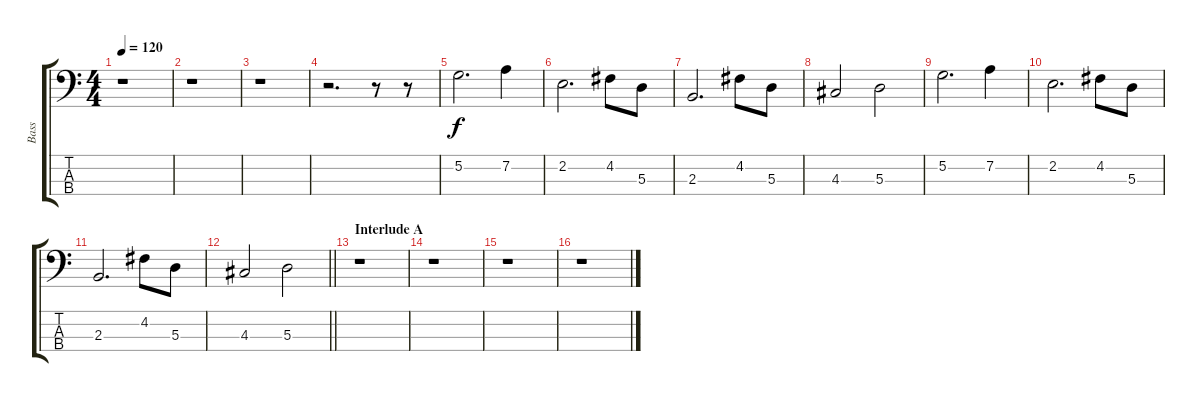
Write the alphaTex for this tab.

\track ("Bass" "Bass") {instrument distortionguitar}
\staff {score tabs}
\tuning (G2 D2 A1 E1) {hide}
\ts (4 4)
\tempo 120
\clef f4
\ks c
r.1{dy f} |
r.1 |
r.1 |
r.2{d} r.8 r.8 |
5.2.2{d} 7.2.4 |
2.2.2{d} 4.2.8 5.3.8 |
2.3.2{d} 4.2.8 5.3.8 |
4.3.2 5.3.2 |
5.2.2{d} 7.2.4 |
2.2.2{d} 4.2.8 5.3.8 |
2.3.2{d} 4.2.8 5.3.8 |
\barLineRight lightlight
4.3.2 5.3.2 |
\section ("" "Interlude A")
r.1 |
r.1 |
r.1 |
r.1
